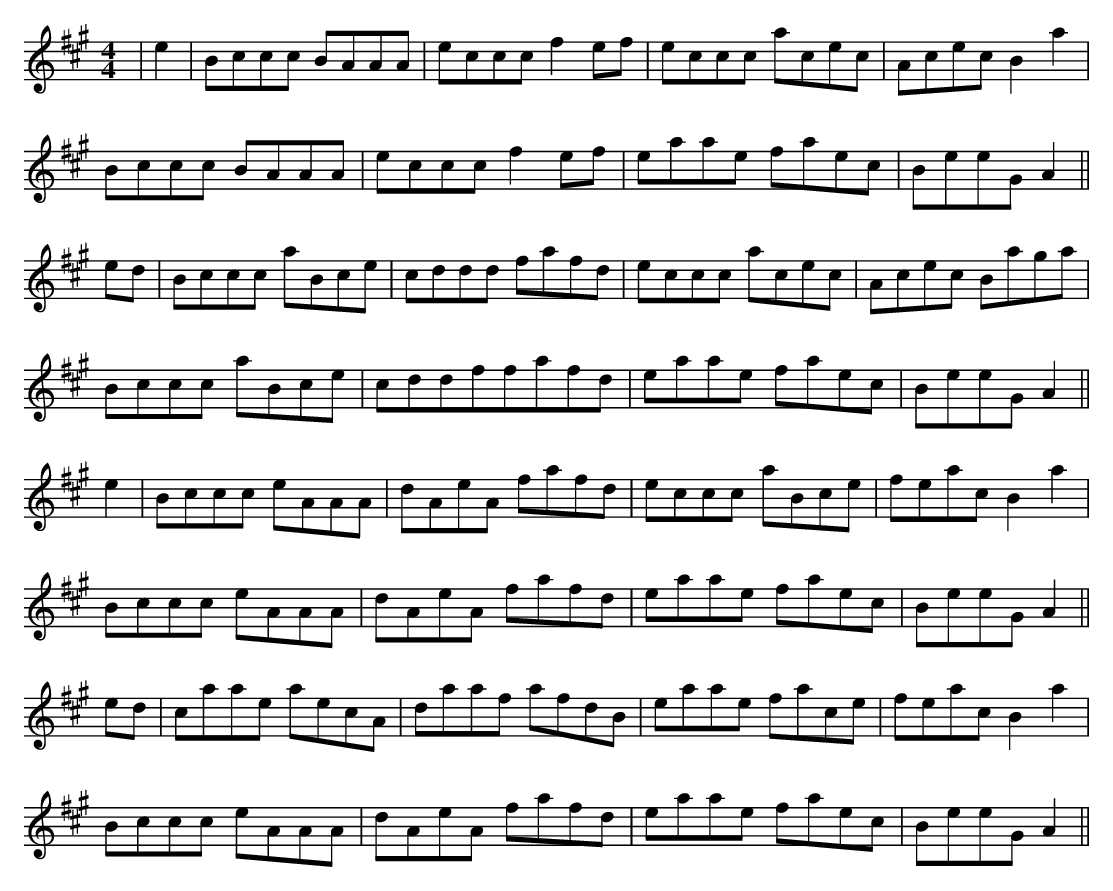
X:1
M:4/4
K:A
|e2|Bccc BAAA|eccc f2ef|eccc acec|Acec B2a2|
Bccc BAAA|eccc f2ef|eaae faec|BeeG A2||
ed|Bccc aBce|cddd fafd|eccc acec|Acec Baga|
Bccc aBce|cddffafd|eaae faec|BeeG A2||
e2|Bccc eAAA|dAeA fafd|eccc aBce|feac B2a2|
Bccc eAAA|dAeA fafd|eaae faec|BeeG A2||
ed|caae aecA|daaf afdB|eaae face|feac B2a2|
Bccc eAAA|dAeA fafd|eaae faec|BeeG A2||
